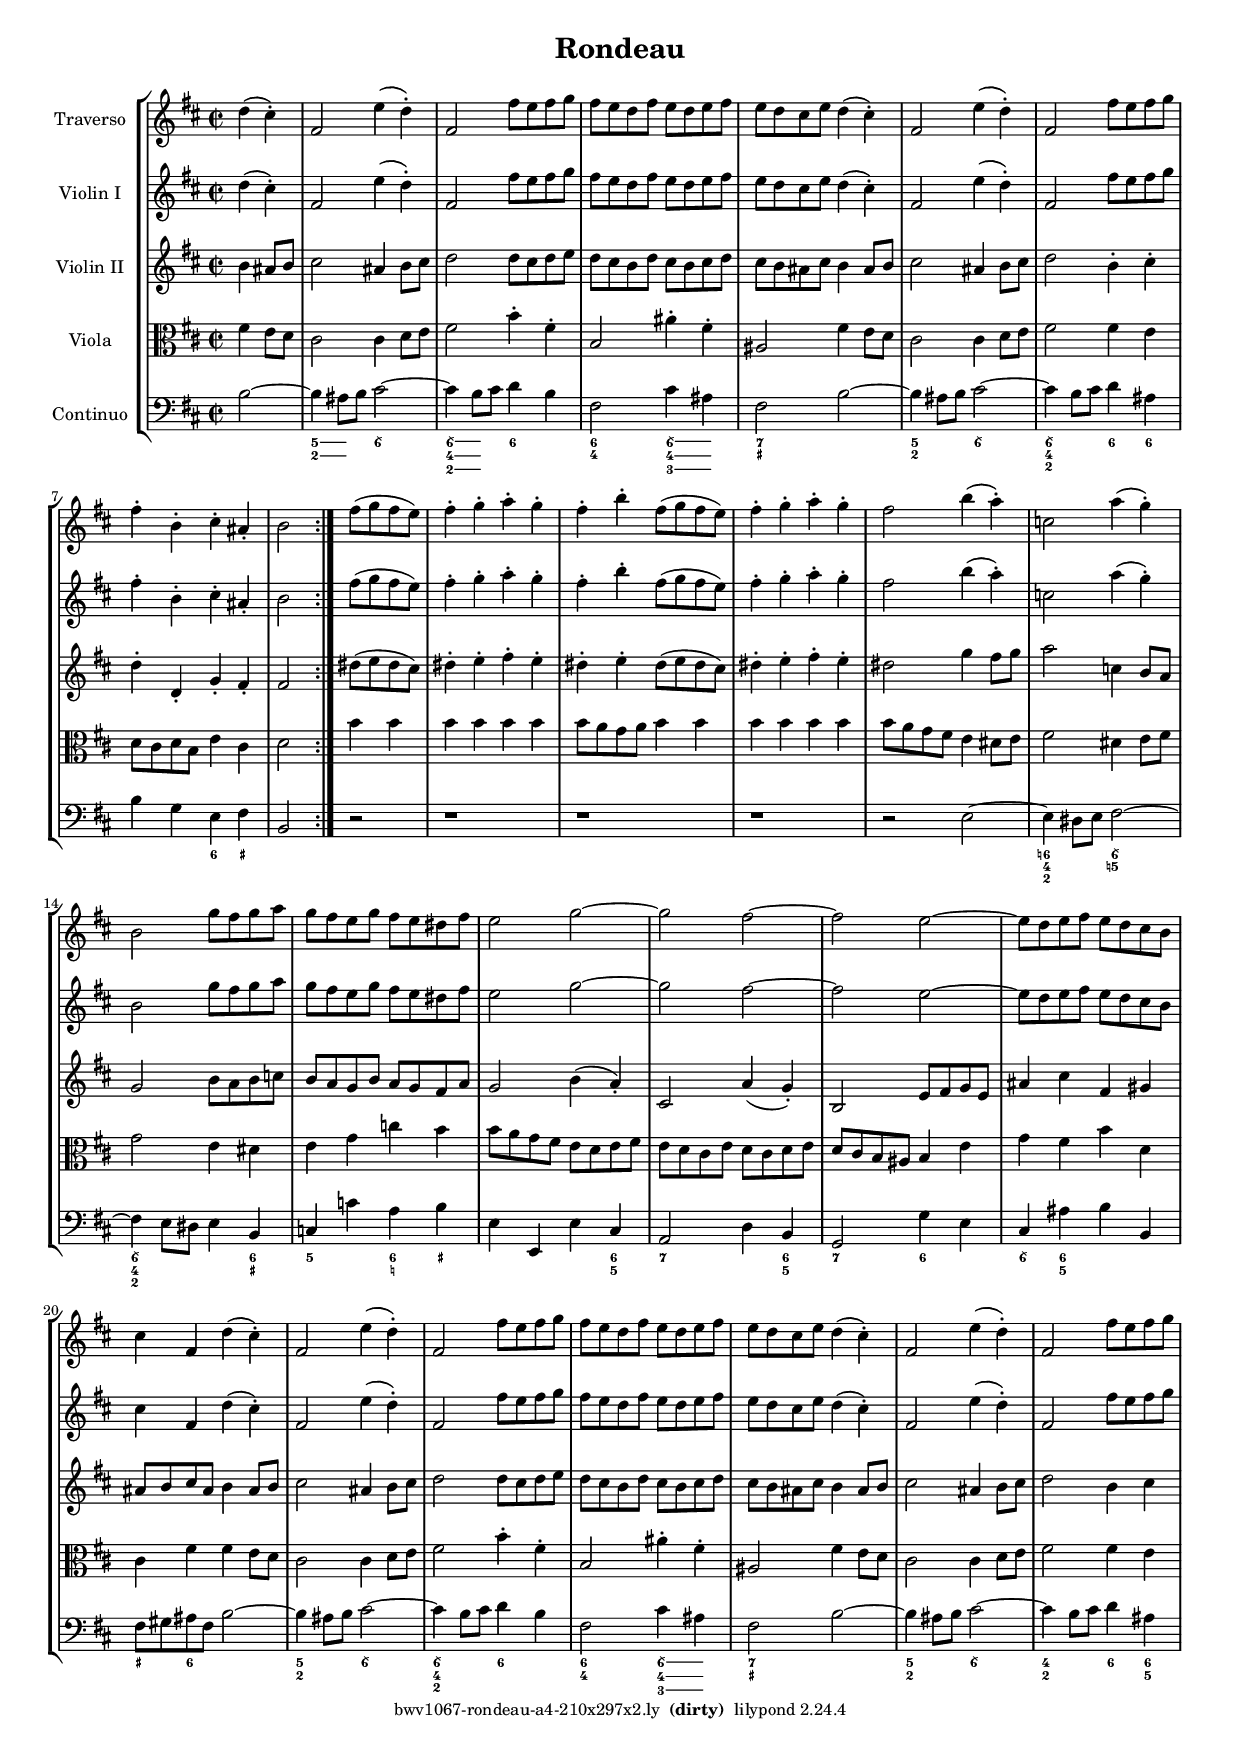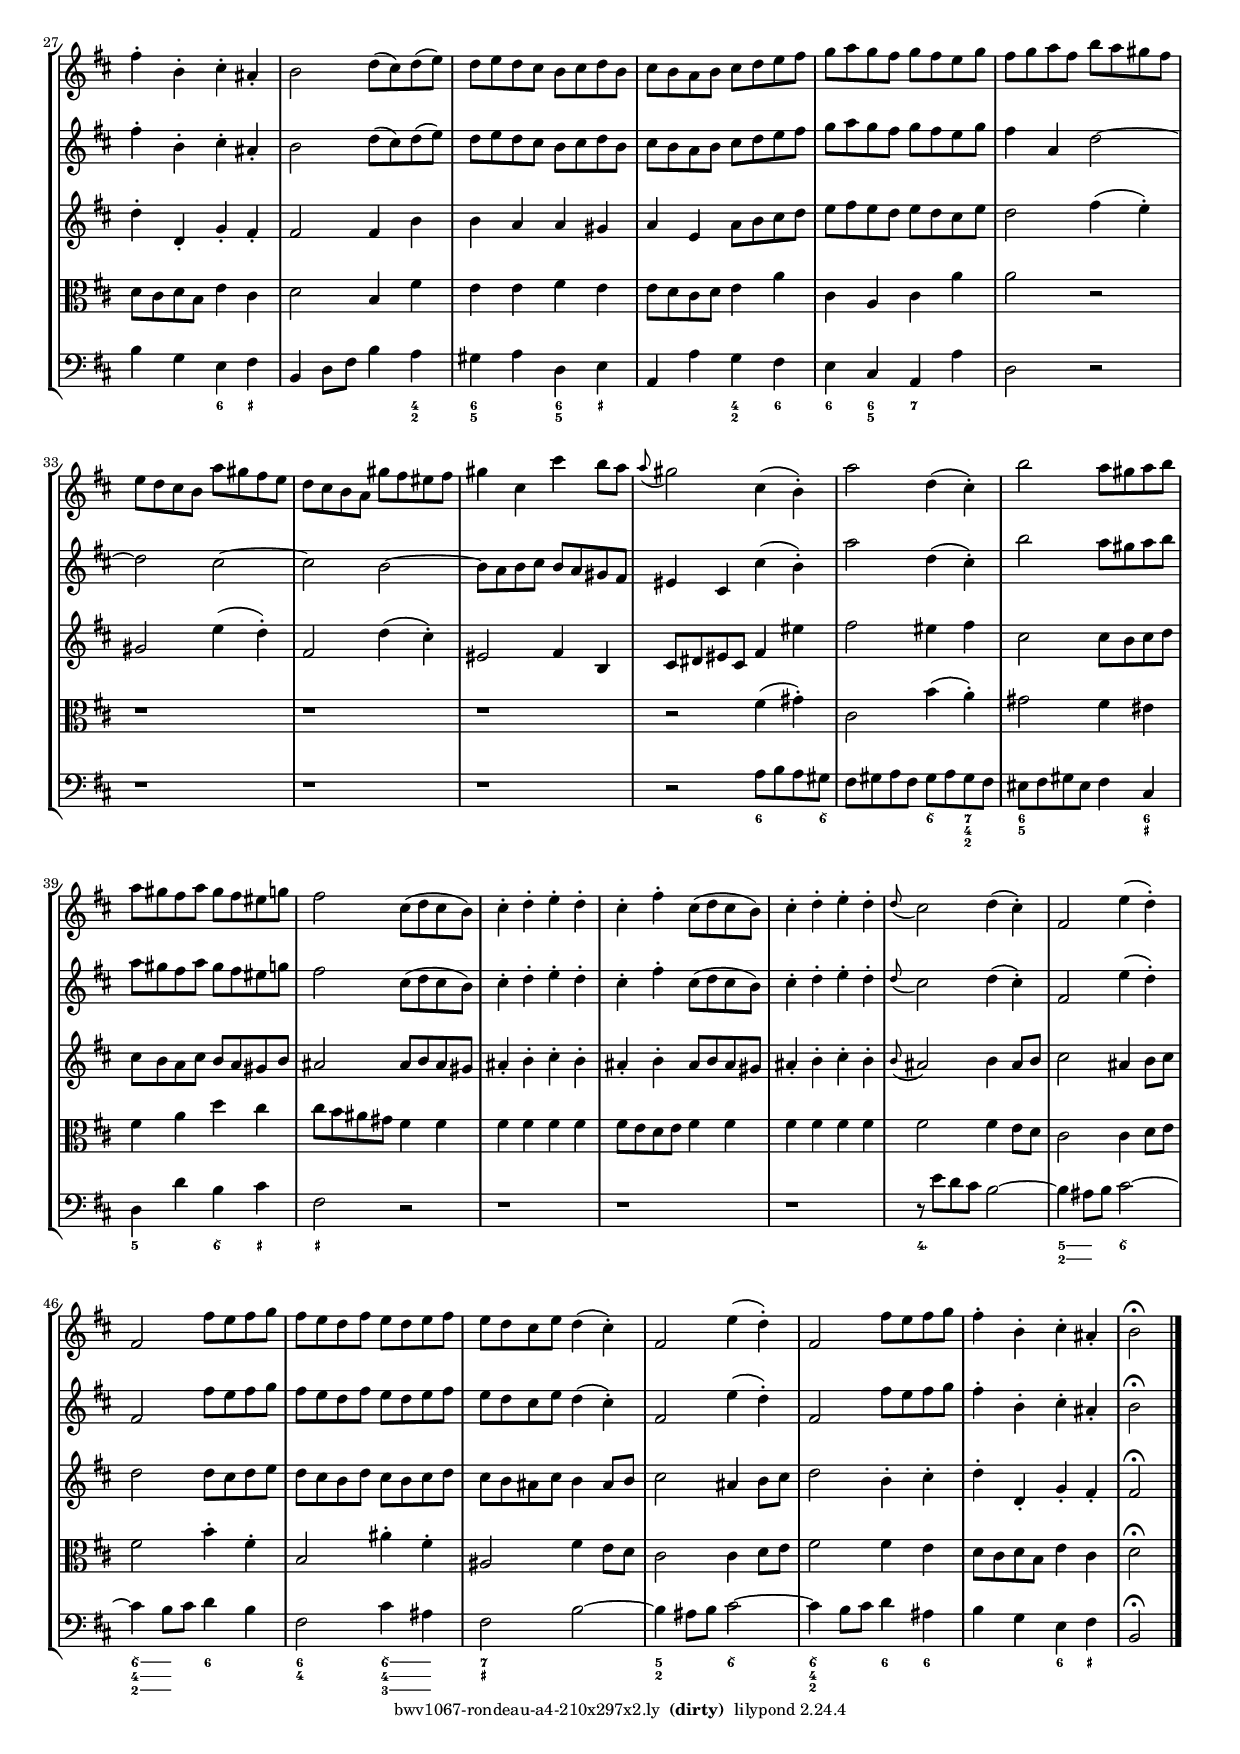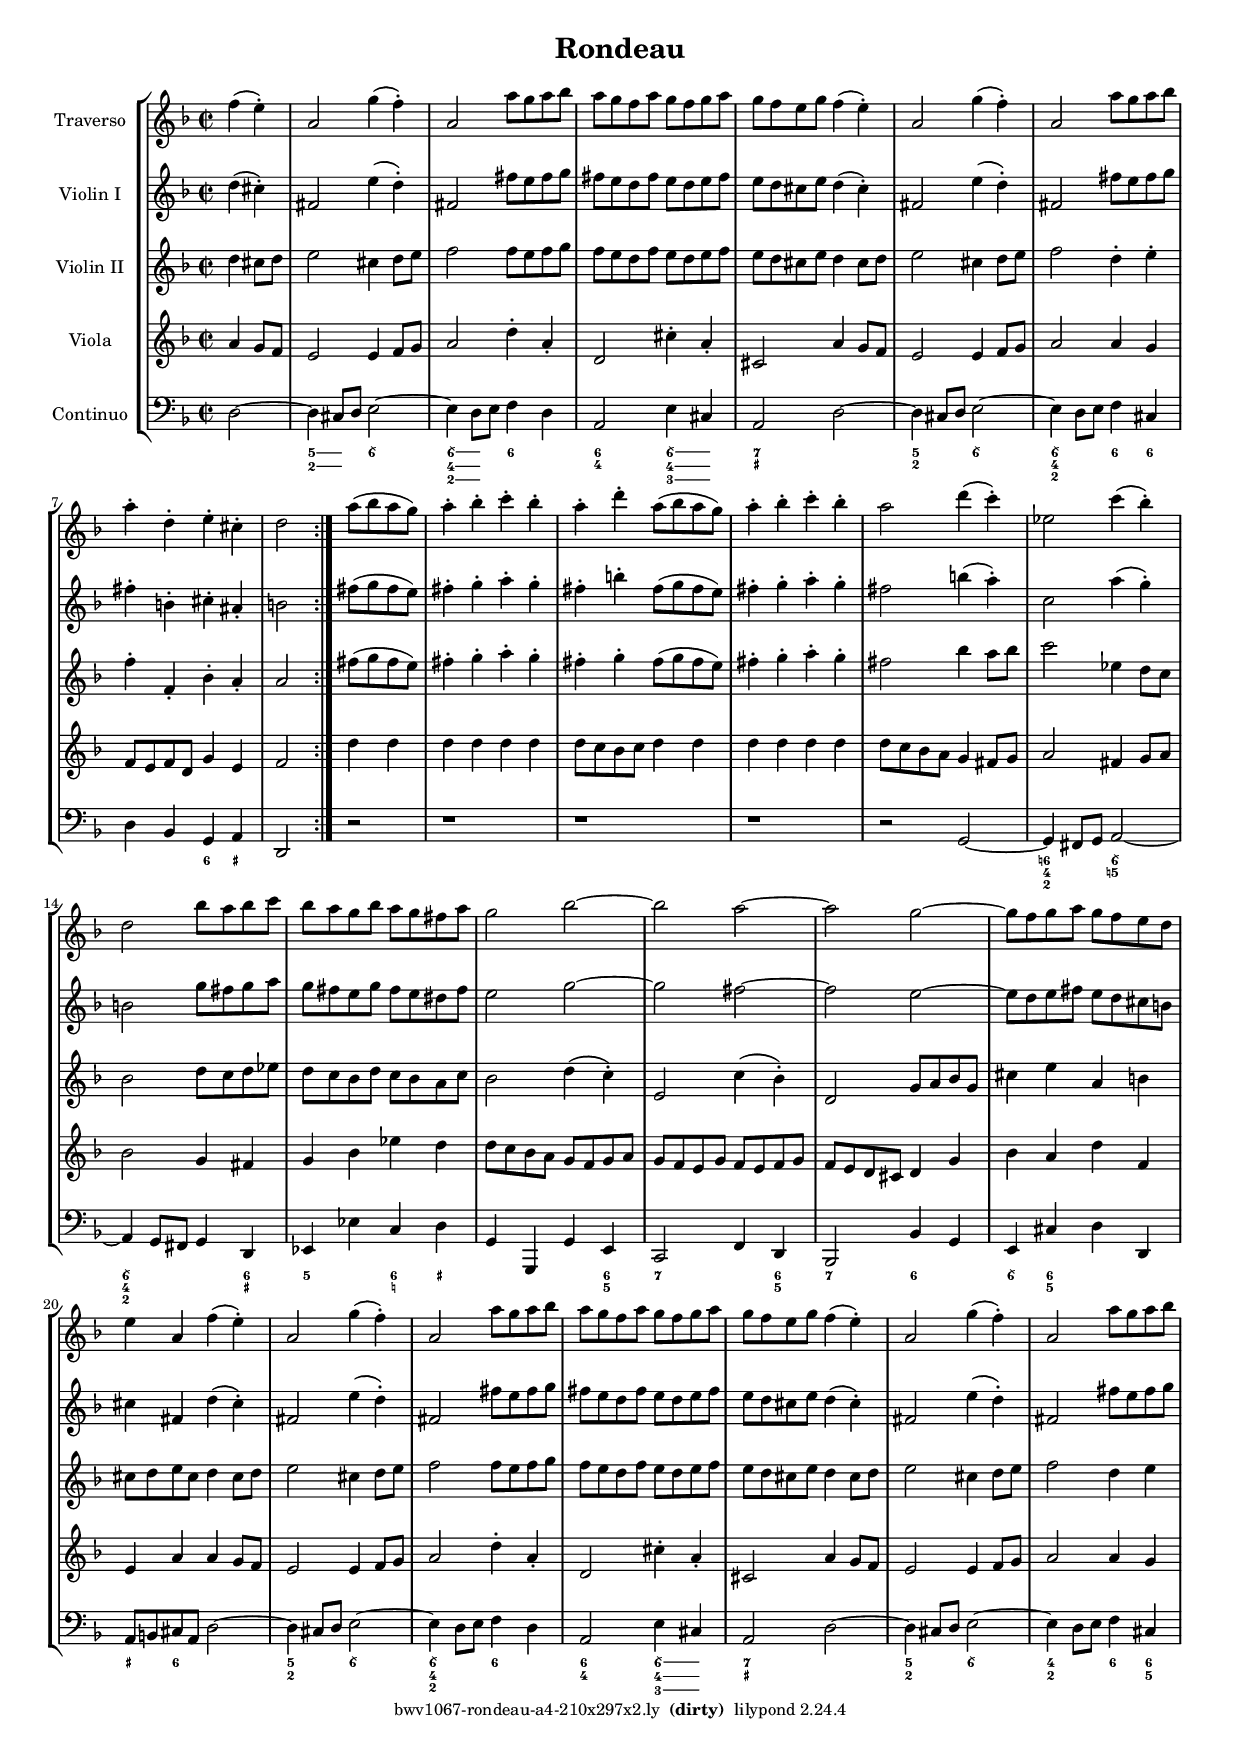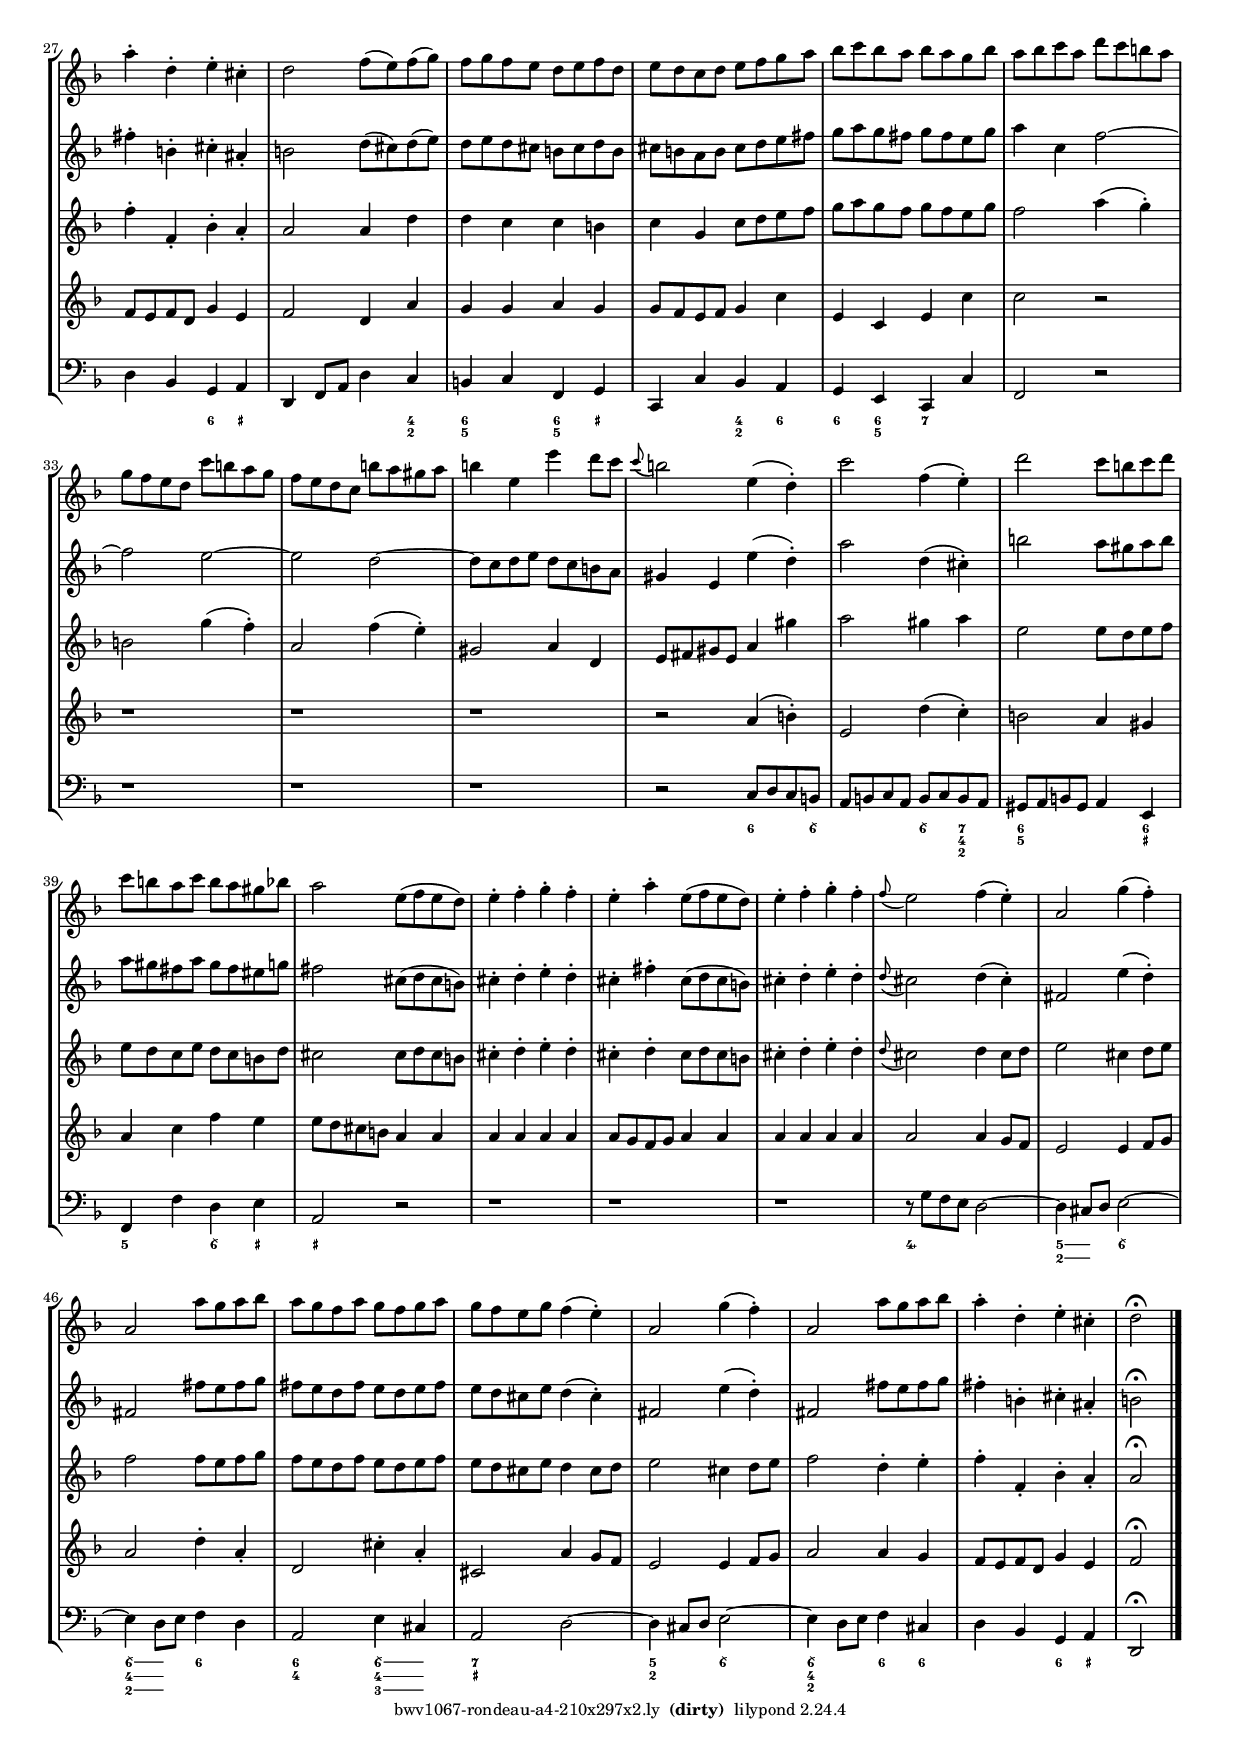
\version "2.18.2"

\include "../../include/general.ily"
%\include "../../include/a4-175x297.ily"

breaks = {}

#(set-global-staff-size 15.5)
\version "2.18.2"

\paper {
  print-all-headers = ##t
}

global = {
  \key b \minor
  \time 2/2
}

traverso = \relative c'' {
  \global
  
  \partial 2
  \repeat volta 2 {
    d4( cis-.)
    fis,2 e'4( d-.) 
    fis,2 fis'8 e fis g fis e d fis e d e fis
    e d cis e d4( cis4-.)
    fis,2 e'4( d-.)
    fis,2 fis'8 e fis g
    fis4-. b,-. cis-. ais-.
    b2
  }
  
  fis'8( g fis e)
  fis4-. g-. a-. g-.
  fis-. b-. fis8( g fis e)
  fis4-. g-. a-. g-.
  fis2 b4( a-.)
  c,2 a'4( g-.)
  
  b,2 g'8 fis g a
  g fis e g fis e dis fis
  e2 g ~
  g fis ~
  fis e ~
  e8 d e fis e d cis b
  
  cis4 fis, d'( cis-.)
  fis,2 e'4( d-.)
  fis,2 fis'8 e fis g
  fis e d fis e d e fis
  e d cis e d4( cis-.)
  fis,2 e'4( d-.) 
  fis,2 fis'8 e fis g
  
  
  fis4-. b,-. cis-. ais-.
  b2 d8( cis) d( e)
  d e d cis b cis d b
  cis b a b cis d e fis
  g a g fis g fis e g
  fis g a fis b a gis fis
  
  e d cis b a' gis fis e
  d cis b a gis' fis eis fis
  gis4 cis, cis' b8 a 
  \appoggiatura a8 gis2 cis,4( b-.)
  a'2 d,4( cis-.)
  b'2 a8 gis a b

  a gis fis a gis fis eis g
  fis2 cis8( d cis b)
  cis4-. d-. e-. d-.
  cis-. fis-. cis8( d cis b)
  cis4-. d-. e-. d-.
  \appoggiatura d8 cis2 d4( cis-.)
  fis,2 e'4( d-.)
  
  fis,2 fis'8 e fis g
  fis e d fis e d e fis 
  e d cis e d4( cis-.)
  fis,2 e'4( d-.)
  fis,2 fis'8 e fis g
  fis4-. b,-. cis-. ais-.
  b2-\fermata \bar "|."
}

\addQuote "qtraverso" { \traverso }

violinI = \relative c'' {
  \global

  \quoteDuring #"qtraverso" { s2 s1*31 }
  fis4 a, d2 ~
  d cis ~
  cis b ~ 
  b8 a b cis b a gis fis
  eis4 cis cis'4( b-.)
  \quoteDuring #"qtraverso" { s1*15 s2 }
}

violinII = \relative c'' {
  \global
  
  \partial 2
  \repeat volta 2 {
    b4 ais8 b
    cis2 ais4 b8 cis
    d2 d8 cis d e
    d cis b d cis b cis d
    cis b ais cis b4 ais8 b
    cis2 ais4 b8 cis
    d2 b4-. cis-.
    d-. d,-. g-. fis-.
    fis2
  }
  
  dis'8( e dis cis)
  dis4-. e-. fis-. e-.
  dis-. e-. dis8( e dis cis)
  dis4-. e-. fis-. e-.
  dis2 g4 fis8 g
  a2 c,4 b8 a
  
  g2 b8 a b c
  b a g b a g fis a
  g2 b4( a-.)
  cis,2 a'4( g-.)
  b,2 e8 fis g e
  ais4 cis fis, gis
  
  ais8 b cis ais b4 ais8 b
  cis2 ais4 b8 cis
  d2 d8 cis d e
  d cis b d cis b cis d
  cis b ais cis b4 ais8 b
  cis2 ais4 b8 cis
  d2 b4 cis
  
  
  d-. d,-. g-. fis-.
  fis2 fis4 b
  b a a gis
  a e a8 b cis d
  e fis e d e d cis e
  d2 fis4( e-.)
  
  gis,2 e'4( d-.)
  fis,2 d'4( cis-.)
  eis,2 fis4 b,
  cis8 dis eis cis fis4 eis'
  fis2 eis4 fis
  cis2 cis8 b cis d
  
  cis b a cis b a gis b
  ais2 ais8 b ais gis
  ais4-. b-. cis-. b-.
  ais-. b-. ais8 b ais gis
  ais4-. b-. cis-. b-.
  \appoggiatura b8 ais2 b4 ais8 b
  cis2 ais4 b8 cis
  
  d2 d8 cis d e
  d cis b d cis b cis d
  cis b ais cis b4 ais8 b 
  cis2 ais4 b8 cis
  d2 b4-. cis-. 
  d-. d,-. g-. fis-.
  fis2-\fermata \bar "|."
}

viola = \relative c' {
  \global

  \partial 2
  \repeat volta 2 {
    fis4 e8 d
    cis2 cis4 d8 e
    fis2 b4-. fis-.
    b,2 ais'4-. fis-.
    ais,2 fis'4 e8 d 
    cis2 cis4 d8 e
    fis2 fis4 e
    d8 cis d b e4 cis
    d2
  }
  
  b'4 b
  b b b b
  b8 a g a b4 b
  b b b b
  b8 a g fis e4 dis8 e
  fis2 dis4 e8 fis
  
  g2 e4 dis
  e g c b
  b8 a g fis e d e fis
  e d cis e d cis d e 
  d cis b ais b4 e
  g fis b d,
  
  cis fis fis e8 d
  cis2 cis4 d8 e
  fis2 b4-. fis-.
  b,2 ais'4-. fis-.
  ais,2 fis'4 e8 d
  cis2 cis4 d8 e
  fis2 fis4 e
  
  d8 cis d b e4 cis
  d2 b4 fis'
  e e fis e
  e8 d cis d e4 a
  cis, a cis a'
  a2 r
  
  r1 r1 r1
  r2 fis4( gis-.)
  cis,2 b'4( a-.)
  gis2 fis4 eis
  
  fis a d cis
  cis8 b ais gis fis4 fis
  fis fis fis fis
  fis8 e d e fis4 fis
  fis fis fis fis
  fis2 fis4 e8 d 
  cis2 cis4 d8 e
  
  fis2 b4-. fis-.
  b,2 ais'4-. fis-.
  ais,2 fis'4 e8 d
  cis2 cis4 d8 e
  fis2 fis4 e
  d8 cis d b e4 cis
  d2-\fermata \bar "|."
}

continuo = \relative c' {
  \global

  \partial 2
  \repeat volta 2 {
    b2 ~ 
    b4 ais8 b cis2 ~
    cis4 b8 cis d4 b
    fis2 cis'4 ais
    fis2 b ~
    b4 ais8 b cis2 ~
    cis4 b8 cis d4 ais
    b4 g e fis
    b,2
  }
  
  r2 r1 r1 r1
  r2 e2 ~
  e4 dis8 e fis2 ~
  
  fis4 e8 dis e4 b
  c c' a b
  e, e, e' cis
  a2 d4 b
  g2 g'4 e
  cis ais' b b,
  
  fis'8 gis ais fis b2 ~
  b4 ais8 b cis2 ~
  cis4 b8 cis d4 b
  fis2 cis'4 ais
  fis2 b ~
  b4 ais8 b cis2 ~ 
  cis4 b8 cis d4 ais
  
  
  b g e fis
  b, d8 fis b4 a
  gis a d, e
  a, a' g fis
  e cis a a'
  d,2 r
  
  r1 r1 r1
  r2 a'8 b a gis
  fis gis a fis gis a gis fis 
  eis fis gis eis fis4 cis
  
  d d' b cis
  fis,2 r
  r1 r1 r1
  r8 e' d cis b2 ~
  b4 ais8 b cis2 ~
  
  cis4 b8 cis d4 b
  fis2 cis'4 ais
  fis2 b ~
  b4 ais8 b cis2 ~
  cis4 b8 cis d4 ais
  b g e fis
  b,2-\fermata \bar "|."
}

bc = \figuremode {
  s2 \bassFigureExtendersOn
  <5 2>4 <5 2><6\\>2 
  <6\\\! 4 2>4 <6\\ 4 2>4 <6>2
  <6\! 4> <6\\ 4\! 3>4 <6\\ 4 3>4
  <7 _+>1
  <5 2>2 <6\\>
  <6\\\! 4 2>  <6>4 <6\!>
  s2 <6>4 <_+> \bassFigureExtendersOff
  
  s1*5
  <6! 4 2>2 <6\\ 5!>
  <6\\ 4 2>2. <6 _+>4
  <5>4 s <6 _!> <_+>
  s2. <6 5>4
  <7>2. <6 5>4
  <7>2 <6>
  <6\\>4 <6 5> s2
  
  <_+>4 <6> s2
  <5 2>2 <6\\>
  <6\\ 4 2> <6>
  <6 4> \bassFigureExtendersOn <6\\ 4\! 3>4 <6\\ 4 3> \bassFigureExtendersOff
  <7 _+>1
  <5 2>2 <6\\> 
  <4 2> <6>4 <6 5>
  
  
  s2 <6>4 <_+>
  s2. <4 2>4
  <6 5>2 <6 5>4 <_+>
  s2 <4 2>4 <6>
  <6> <6 5> <7>2
  s1*4
  
  s2 <6>4. <6\\>8
  s2 <6\\>4 <7 4 2>
  <6 5>2. <6 _+>4
  
  <5>2 <6\\>4 <_+>
  <_+>2 s2
  s1*3 \set figuredBassPlusDirection = #RIGHT
  \bassFigureExtendersOn
  <4\+>1
  <5 2>4 <5 2>4 <6\\>2
  
  <6\\\! 4 2>4 <6\\ 4 2>4 <6>2
  <6\! 4>2 <6\\ 4\! 3>4 <6\\ 4 3>
  <7 _+>1 \bassFigureExtendersOff
  <5 2>2 <6\\>
  <6\\ 4 2>2 <6>4 <6>4
  s2 <6>4 <_+>
}

\score {
  \header { title = "Rondeau" }
  \new StaffGroup <<
    \new Staff \with { instrumentName = "Traverso" } { \clef treble \traverso }
    \new Staff \with { instrumentName = "Violin I" } { \clef treble \violinI }
    \new Staff \with { instrumentName = "Violin II"} { \clef treble \violinII }
    \new Staff \with { instrumentName = "Viola"    } { \clef alto \viola }
    \new Staff \with { instrumentName = "Continuo" } 
    <<
      { \clef bass \continuo } 
      \new FiguredBass \bc
      %{ s2 s1*6 \break s1*7 \break s1*6 \break s1*7 \break \pageBreak
        s1*6 \break s1*6 \break s1*7 \break s1*6 s2 \break  
      %}
    >>
  >>
}

\pageBreak 

\score {
  \header { title = "Rondeau" }
  \new StaffGroup <<
    \new Staff \with { instrumentName = "Traverso" } { \clef treble \transpose b d' { \traverso } }
    \new Staff \with { instrumentName = "Violin I" } { \clef treble \transpose b d' { \violinI } }
    \new Staff \with { instrumentName = "Violin II"} { \clef treble \transpose b d' { \violinII } }
    \new Staff \with { instrumentName = "Viola"    } { \clef treble \transpose b d' { \viola } }
    \new Staff \with { instrumentName = "Continuo" } 
    <<
      { \clef bass \transpose b d { \continuo } }
      \new FiguredBass \bc
      %{ s2 s1*6 \break s1*7 \break s1*6 \break s1*7 \break \pageBreak
        s1*6 \break s1*6 \break s1*7 \break s1*6 s2 \break  
      %}
    >>
  >>
}

